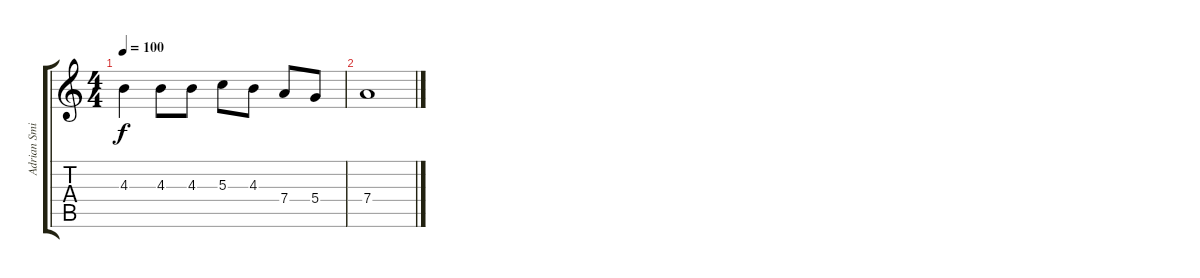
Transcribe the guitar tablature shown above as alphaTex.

\track ("Adrian Smith" "Adrian Smi") {instrument distortionguitar}
\staff {score tabs}
\tuning (E4 B3 G3 D3 A2 E2) {hide}
\ts (4 4)
\tempo 100
\clef g2
\ks c
4.3.4{dy f} 4.3.8 4.3.8 5.3.8 4.3.8 7.4.8 5.4.8 |
7.4.1
